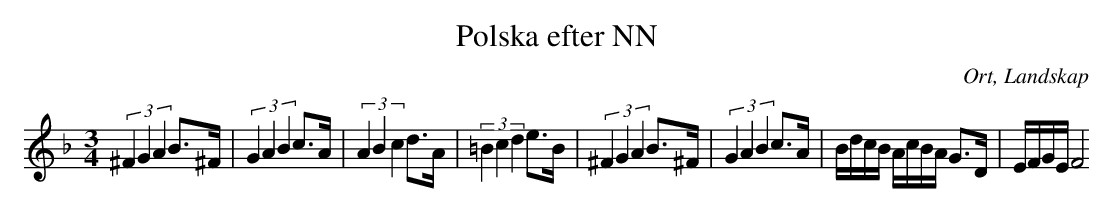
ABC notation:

X:1
T:Polska efter NN
O:Ort, Landskap
M:3/4
L:1/8
K:Dm
(3^F2G2A2 B>^F|(3G2A2B2 c>A|(3A2B2c2 d>A|(3=B2c2d2 e>B|(3^F2G2A2 B>^F|(3G2A2B2 c>A|B/d/c/B/ A/c/B/A/ G>D|E/F/G/E/ F4
